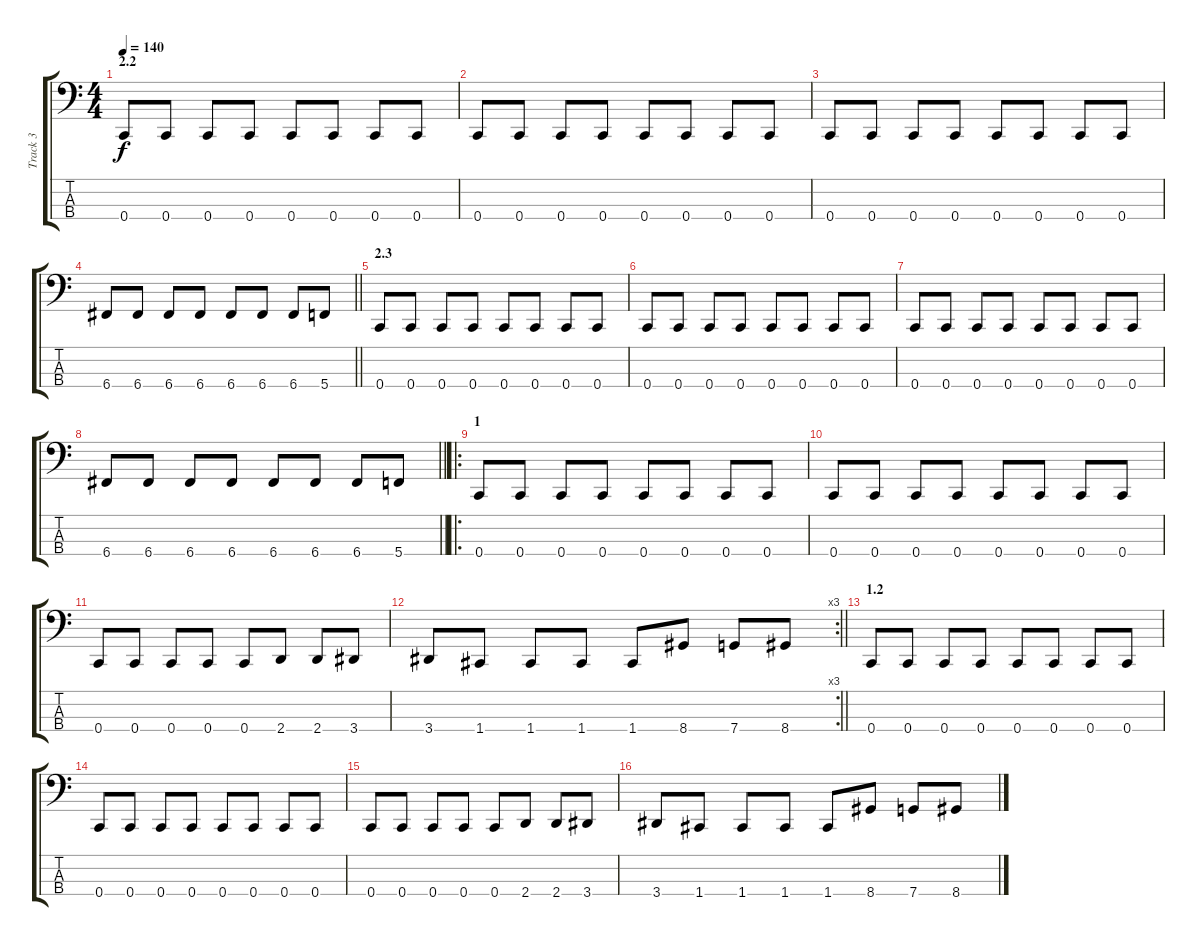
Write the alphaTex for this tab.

\track ("Track 3" "Track 3") {instrument electricbassfinger}
\staff {score tabs}
\tuning (Eb2 Bb1 F1 C1) {hide}
\ts (4 4)
\section ("" "2.2")
\tempo 140
\clef f4
\ks c
0.4.8{dy f} 0.4.8 0.4.8 0.4.8 0.4.8 0.4.8 0.4.8 0.4.8 |
0.4.8 0.4.8 0.4.8 0.4.8 0.4.8 0.4.8 0.4.8 0.4.8 |
0.4.8 0.4.8 0.4.8 0.4.8 0.4.8 0.4.8 0.4.8 0.4.8 |
\barLineRight lightlight
6.4.8 6.4.8 6.4.8 6.4.8 6.4.8 6.4.8 6.4.8 5.4.8 |
\section ("" "2.3")
0.4.8 0.4.8 0.4.8 0.4.8 0.4.8 0.4.8 0.4.8 0.4.8 |
0.4.8 0.4.8 0.4.8 0.4.8 0.4.8 0.4.8 0.4.8 0.4.8 |
0.4.8 0.4.8 0.4.8 0.4.8 0.4.8 0.4.8 0.4.8 0.4.8 |
\barLineRight lightlight
6.4.8 6.4.8 6.4.8 6.4.8 6.4.8 6.4.8 6.4.8 5.4.8 |
\ro
\section ("" "1")
0.4.8 0.4.8 0.4.8 0.4.8 0.4.8 0.4.8 0.4.8 0.4.8 |
0.4.8 0.4.8 0.4.8 0.4.8 0.4.8 0.4.8 0.4.8 0.4.8 |
0.4.8 0.4.8 0.4.8 0.4.8 0.4.8 2.4.8 2.4.8 3.4.8 |
\rc 3
\barLineRight lightlight
3.4.8 1.4.8 1.4.8 1.4.8 1.4.8 8.4.8 7.4.8 8.4.8 |
\section ("" "1.2")
0.4.8 0.4.8 0.4.8 0.4.8 0.4.8 0.4.8 0.4.8 0.4.8 |
0.4.8 0.4.8 0.4.8 0.4.8 0.4.8 0.4.8 0.4.8 0.4.8 |
0.4.8 0.4.8 0.4.8 0.4.8 0.4.8 2.4.8 2.4.8 3.4.8 |
3.4.8 1.4.8 1.4.8 1.4.8 1.4.8 8.4.8 7.4.8 8.4.8
